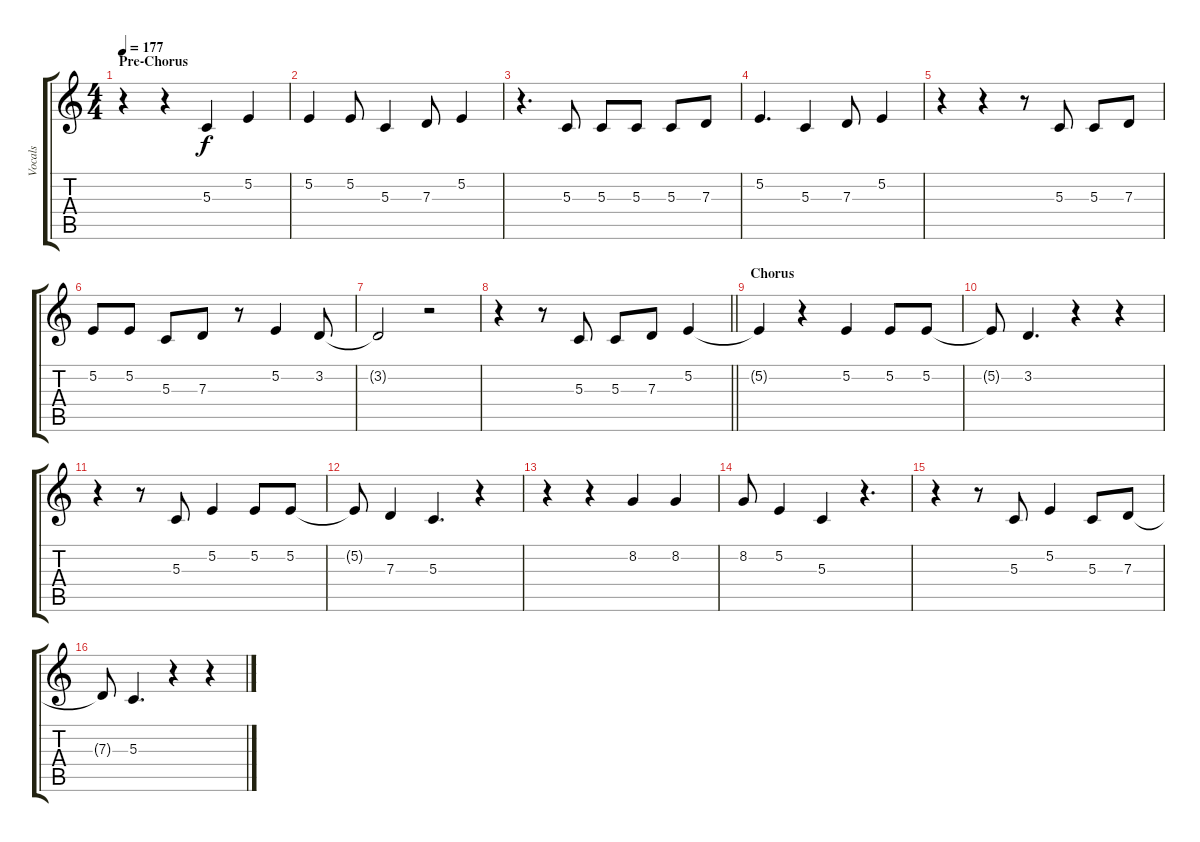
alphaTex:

\track ("Vocals" "Vocals") {instrument altosax}
\staff {score tabs}
\tuning (E4 B3 G3 D3 A2 E2) {hide}
\ts (4 4)
\section ("" "Pre-Chorus")
\tempo 177
\clef g2
\ks c
r.4{dy f} r.4 5.3.4 5.2.4 |
5.2.4 5.2.8 5.3.4 7.3.8 5.2.4 |
r.4{d} 5.3.8 5.3.8 5.3.8 5.3.8 7.3.8 |
5.2.4{d} 5.3.4 7.3.8 5.2.4 |
r.4 r.4 r.8 5.3.8 5.3.8 7.3.8 |
5.2.8 5.2.8 5.3.8 7.3.8 r.8 5.2.4 3.2.8 |
3.2{t}.2 r.2 |
\barLineRight lightlight
r.4 r.8 5.3.8 5.3.8 7.3.8 5.2.4 |
\section ("" "Chorus")
5.2{t}.4 r.4 5.2.4 5.2.8 5.2.8 |
5.2{t}.8 3.2.4{d} r.4 r.4 |
r.4 r.8 5.3.8 5.2.4 5.2.8 5.2.8 |
5.2{t}.8 7.3.4 5.3.4{d} r.4 |
r.4 r.4 8.2.4 8.2.4 |
8.2.8 5.2.4 5.3.4 r.4{d} |
r.4 r.8 5.3.8 5.2.4 5.3.8 7.3.8 |
7.3{t}.8 5.3.4{d} r.4 r.4
